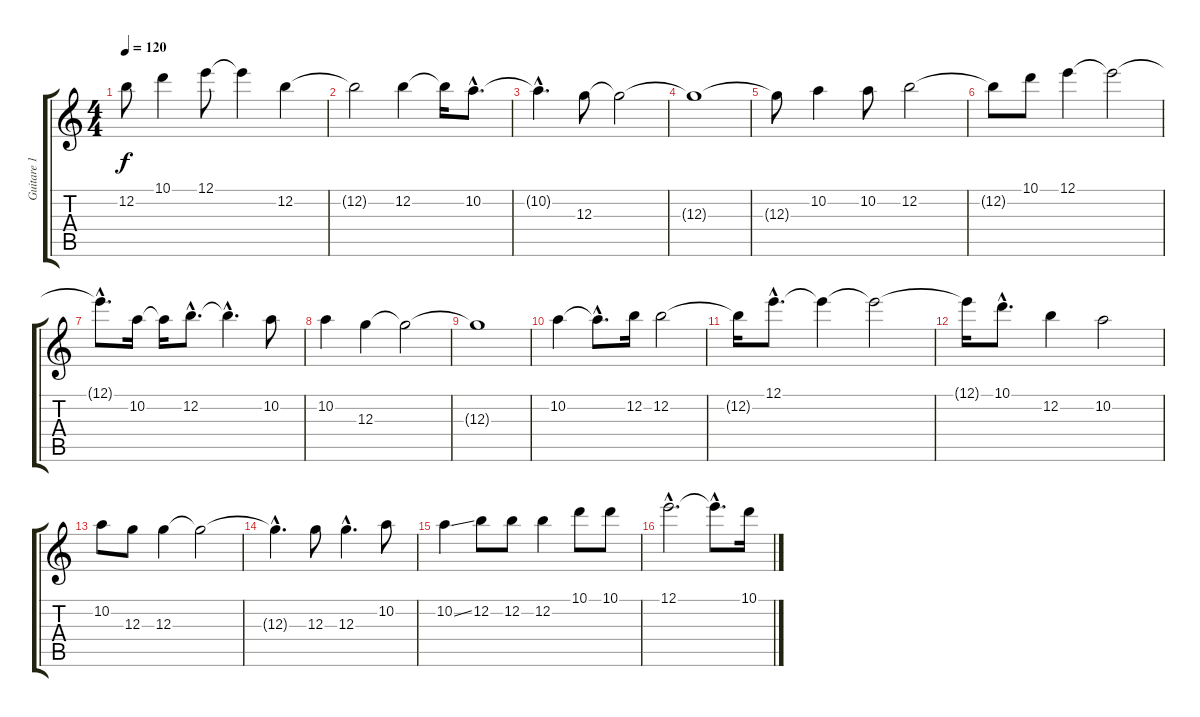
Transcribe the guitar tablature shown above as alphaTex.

\track ("Guitare 1" "Guitare 1") {instrument electricguitarclean}
\staff {score tabs}
\tuning (E4 B3 G3 D3 A2 E2) {hide}
\ts (4 4)
\tempo 120
\clef g2
\ks c
12.2{t}.8{dy f} 10.1.4 12.1.8 12.1{t}.4 12.2.4 |
12.2{t}.2 12.2.4 12.2{t}.16 10.2{hac}.8{d} |
10.2{hac t}.4{d} 12.3.8 12.3{t}.2 |
12.3{t}.1 |
12.3{t}.8 10.2.4 10.2.8 12.2.2 |
12.2{t}.8 10.1.8 12.1.4 12.1{t}.2 |
12.1{hac t}.8{d} 10.2.16 10.2{t}.16 12.2{hac}.8{d} 12.2{hac t}.4{d} 10.2.8 |
10.2.4 12.3.4 12.3{t}.2 |
12.3{t}.1 |
10.2.4 10.2{hac t}.8{d} 12.2.16 12.2.2 |
12.2{t}.16 12.1{hac}.8{d} 12.1{t}.4 12.1{t}.2 |
12.1{t}.16 10.1{hac}.8{d} 12.2.4 10.2.2 |
10.2.8 12.3.8 12.3.4 12.3{t}.2 |
12.3{hac t}.4{d} 12.3.8 12.3{hac}.4{d} 10.2.8 |
10.2{ss}.4 12.2.8 12.2.8 12.2.4 10.1.8 10.1.8 |
12.1{hac}.2{d} 12.1{hac t}.8{d} 10.1.16
